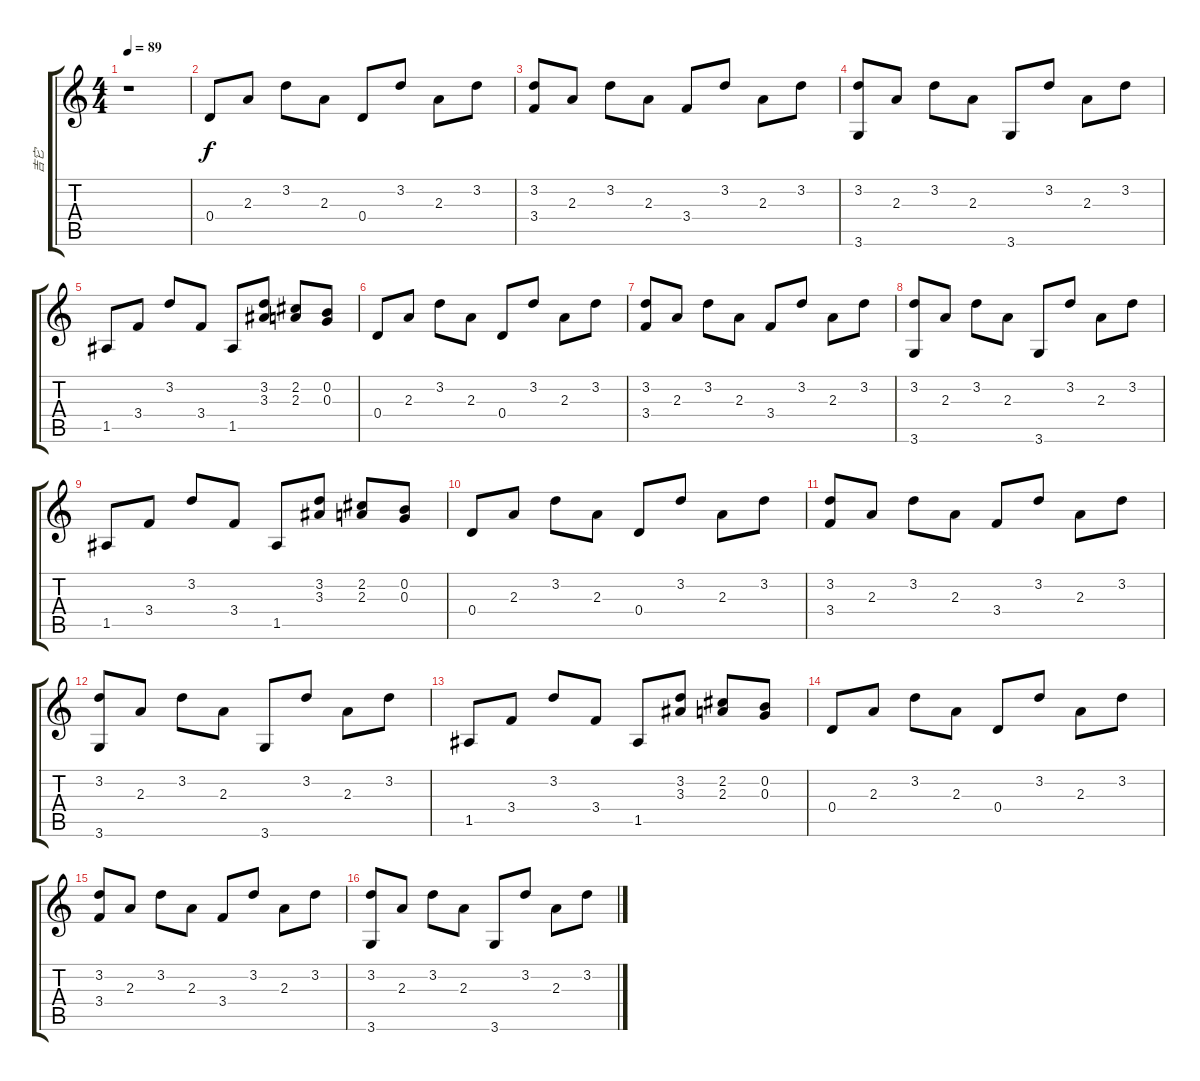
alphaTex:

\track ("吉它" "吉它") {instrument acousticguitarsteel}
\staff {score tabs}
\tuning (E4 B3 G3 D3 A2 E2) {hide}
\ts (4 4)
\tempo 89
\clef g2
\ks c
r.1{dy f instrument acousticguitarsteel} |
0.4.8 2.3.8 3.2.8 2.3.8 0.4.8 3.2.8 2.3.8 3.2.8 |
(3.2 3.4).8 2.3.8 3.2.8 2.3.8 3.4.8 3.2.8 2.3.8 3.2.8 |
(3.2 3.6).8 2.3.8 3.2.8 2.3.8 3.6.8 3.2.8 2.3.8 3.2.8 |
1.5.8 3.4.8 3.2.8 3.4.8 1.5.8 (3.2 3.3).8 (2.2 2.3).8 (0.2 0.3).8 |
0.4.8 2.3.8 3.2.8 2.3.8 0.4.8 3.2.8 2.3.8 3.2.8 |
(3.2 3.4).8 2.3.8 3.2.8 2.3.8 3.4.8 3.2.8 2.3.8 3.2.8 |
(3.2 3.6).8 2.3.8 3.2.8 2.3.8 3.6.8 3.2.8 2.3.8 3.2.8 |
1.5.8 3.4.8 3.2.8 3.4.8 1.5.8 (3.2 3.3).8 (2.2 2.3).8 (0.2 0.3).8 |
0.4.8 2.3.8 3.2.8 2.3.8 0.4.8 3.2.8 2.3.8 3.2.8 |
(3.2 3.4).8 2.3.8 3.2.8 2.3.8 3.4.8 3.2.8 2.3.8 3.2.8 |
(3.2 3.6).8 2.3.8 3.2.8 2.3.8 3.6.8 3.2.8 2.3.8 3.2.8 |
1.5.8 3.4.8 3.2.8 3.4.8 1.5.8 (3.2 3.3).8 (2.2 2.3).8 (0.2 0.3).8 |
0.4.8 2.3.8 3.2.8 2.3.8 0.4.8 3.2.8 2.3.8 3.2.8 |
(3.2 3.4).8 2.3.8 3.2.8 2.3.8 3.4.8 3.2.8 2.3.8 3.2.8 |
(3.2 3.6).8 2.3.8 3.2.8 2.3.8 3.6.8 3.2.8 2.3.8 3.2.8
